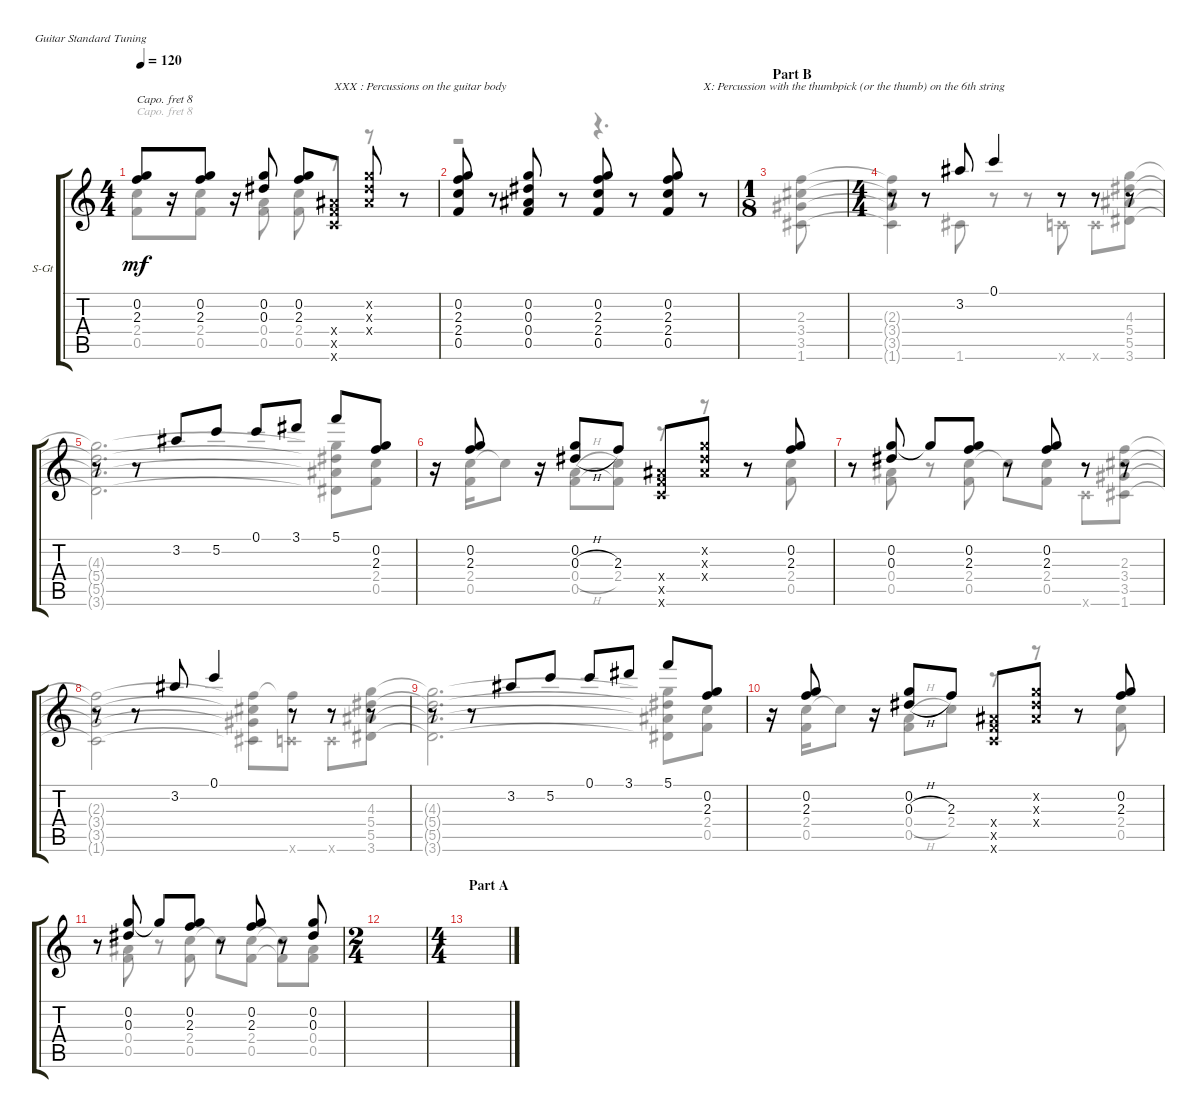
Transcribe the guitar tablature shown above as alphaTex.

\defaultSystemsLayout 4
\bracketExtendMode groupsimilarinstruments
\firstSystemTrackNameOrientation horizontal
\otherSystemsTrackNameOrientation horizontal
\track ("Solo guitar (capo 8)" "S-Gt") {instrument acousticguitarsteel}
\staff {score tabs}
\capo 8
\tuning (E4 B3 G3 D3 A2 E2)
\voice
\ts (4 4)
\tempo 120
\clef g2
\ks c
(2.3 0.2).8{dy mf} r.16 (0.2 2.3).8 r.16 (0.3 0.2).8 (0.2 2.3).8 (0.4{x} 0.5{x} 0.6{x}).8{txt "XXX : Percussions on the guitar body"} (0.3{x} 0.2{x} 0.4{x}).8 r.8 |
(0.2 2.3 2.4 0.5).8 r.8 (0.4 0.5 0.3 0.2).8 r.8 (0.2 2.3 2.4 0.5).8 r.8 (0.5 2.4 2.3 0.2).8 r.8{txt "X: Percussion with the thumbpick (or the thumb) on the 6th string"} |
\ts (1 8)
\section ("" "Part B")
|
\ts (4 4)
r.8 r.8 3.2.8 0.1.4 r.8 r.8 r.8 |
r.8 r.8 3.2.8 5.2.8 0.1.8 3.1.8 5.1.8 (0.2 2.3).8 |
r.16 (2.3 0.2).8 r.16 (0.3{h} 0.2).8 2.3.8 (0.6{x} 0.5{x} 0.4{x}).8 (0.4{x} 0.3{x} 0.2{x}).8 r.8 (0.2 2.3).8 |
r.8 (0.2 0.3).8 0.2{t}.8 (2.3 0.2).8 r.8 (2.3 0.2).8 r.8 r.8 |
r.8 r.8 3.2.8 0.1.4 r.8 r.8 r.8 |
r.8 r.8 3.2.8 5.2.8 0.1.8 3.1.8 5.1.8 (0.2 2.3).8 |
r.16 (2.3 0.2).8 r.16 (0.3{h} 0.2).8 2.3.8 (0.6{x} 0.5{x} 0.4{x}).8 (0.3{x} 0.2{x} 0.4{x}).8 r.8 (0.2 2.3).8 |
r.8 (0.2 0.3).8 0.2{t}.8 (2.3 0.2).8 r.8 (2.3 0.2).8 r.8 (0.3 0.2).8 |
\ts (2 4)
|
\ts (4 4)
\section ("" "Part A")
|
|
|
\voice
\clef g2
\ottava regular
\simile none
\ks c
(2.4 0.5).8{dy mf} r.16 (0.5 2.4).8 r.16 (0.4 0.5).8 (0.5 2.4).8 r.8 r.8 r.8 |
r.2 r.4{d} r.8 |
(2.3 3.4 3.5 1.6).8 |
(1.6{t} 3.5{t} 3.4{t} 2.3{t}).4 1.6.8 r.8 r.8 0.6{x}.8 0.6{x}.8 (4.3 5.4 5.5 3.6).8 |
(4.3{t} 5.4{t} 5.5{t} 3.6{t}).2{d} (3.6{t} 5.5{t} 5.4{t} 4.3{t}).8 (0.5 2.4).8 |
r.16 (0.5 2.4).16 2.4{t}.8 (0.5 0.4{h}).8 (2.4 0.5{t}).8 r.8 r.8 r.8 (0.5 2.4).8 |
r.8 (0.5 0.4).8 r.8 (0.5 2.4).8 2.4{t}.8 (0.5 2.4).8 0.6{x}.8 (3.5 1.6 3.4 2.3).8 |
(1.6{t} 3.5{t} 3.4{t} 2.3{t}).2 (1.6{t} 3.5{t} 3.4{t} 2.3{t}).8 (0.6{x} 2.3{t}).8 0.6{x}.8 (4.3 5.4 5.5 3.6).8 |
(4.3{t} 5.4{t} 5.5{t} 3.6{t}).2{d} (3.6{t} 5.5{t} 5.4{t} 4.3{t}).8 (2.4 0.5).8 |
r.16 (0.5 2.4).16 2.4{t}.8 (0.5 0.4{h}).8 2.4.8 r.8 r.8 r.8 (0.5 2.4).8 |
r.8 (0.5 0.4).8 r.8 (0.5 2.4).8 2.4{t}.8 (0.5 2.4).8 (0.5{t} 2.4{t}).8 (0.5 0.4).8 |
|
|
|
|
